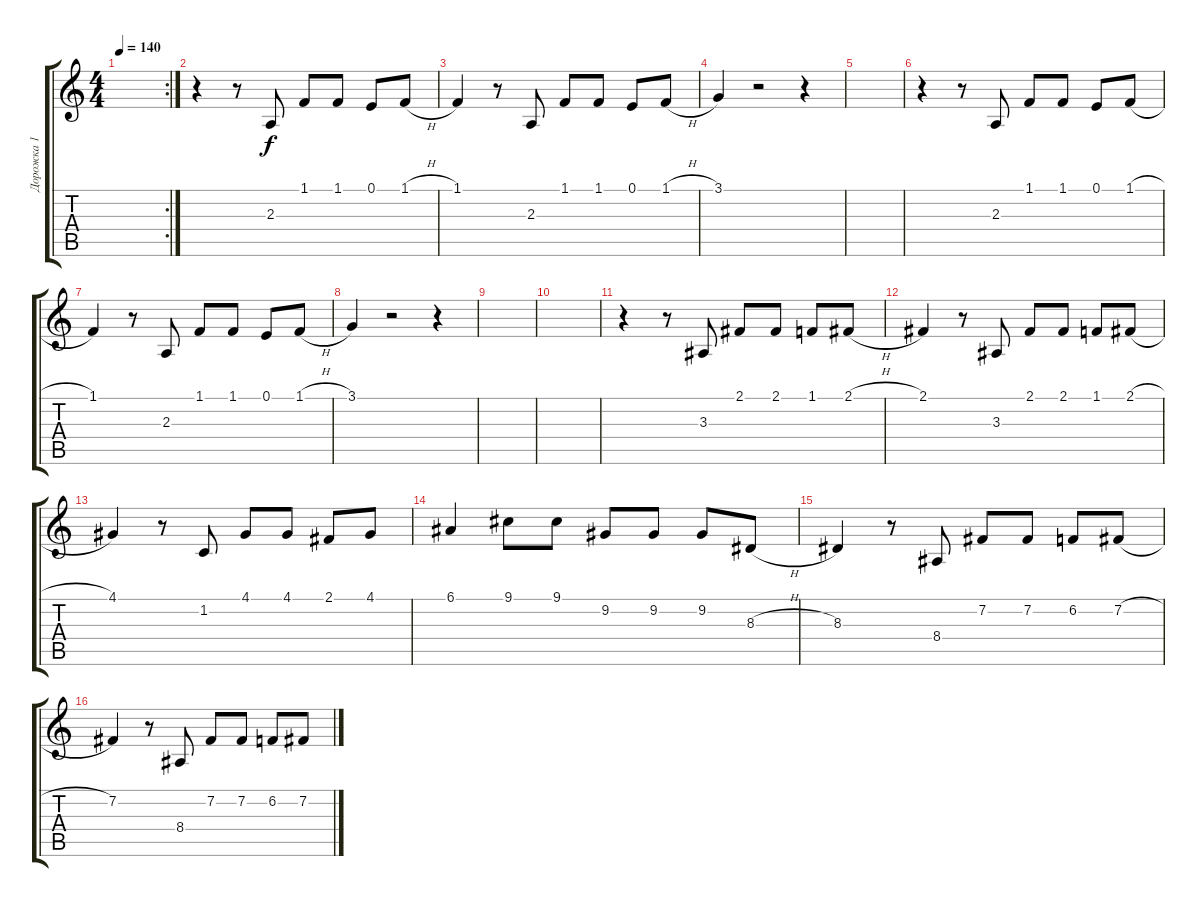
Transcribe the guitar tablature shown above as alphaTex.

\track ("Дорожка 1" "Дорожка 1") {instrument acousticgrandpiano}
\staff {score tabs}
\tuning (E4 B3 G3 D3 A2 E2) {hide}
\rc 2
\ts (4 4)
\tempo 140
\clef g2
\ks c
|
r.4 r.8 2.3.8 1.1.8 1.1.8 0.1.8 1.1{h}.8 |
1.1.4 r.8 2.3.8 1.1.8 1.1.8 0.1.8 1.1{h}.8 |
3.1.4 r.2 r.4 |
|
r.4 r.8 2.3.8 1.1.8 1.1.8 0.1.8 1.1{h}.8 |
1.1.4 r.8 2.3.8 1.1.8 1.1.8 0.1.8 1.1{h}.8 |
3.1.4 r.2 r.4 |
|
|
r.4 r.8 3.3.8 2.1.8 2.1.8 1.1.8 2.1{h}.8 |
2.1.4 r.8 3.3.8 2.1.8 2.1.8 1.1.8 2.1{h}.8 |
4.1.4 r.8 1.2.8 4.1.8 4.1.8 2.1.8 4.1.8 |
6.1.4 9.1.8 9.1.8 9.2.8 9.2.8 9.2.8 8.3{h}.8 |
8.3.4 r.8 8.4.8 7.2.8 7.2.8 6.2.8 7.2{h}.8 |
7.2.4 r.8 8.4.8 7.2.8 7.2.8 6.2.8 7.2{h}.8
